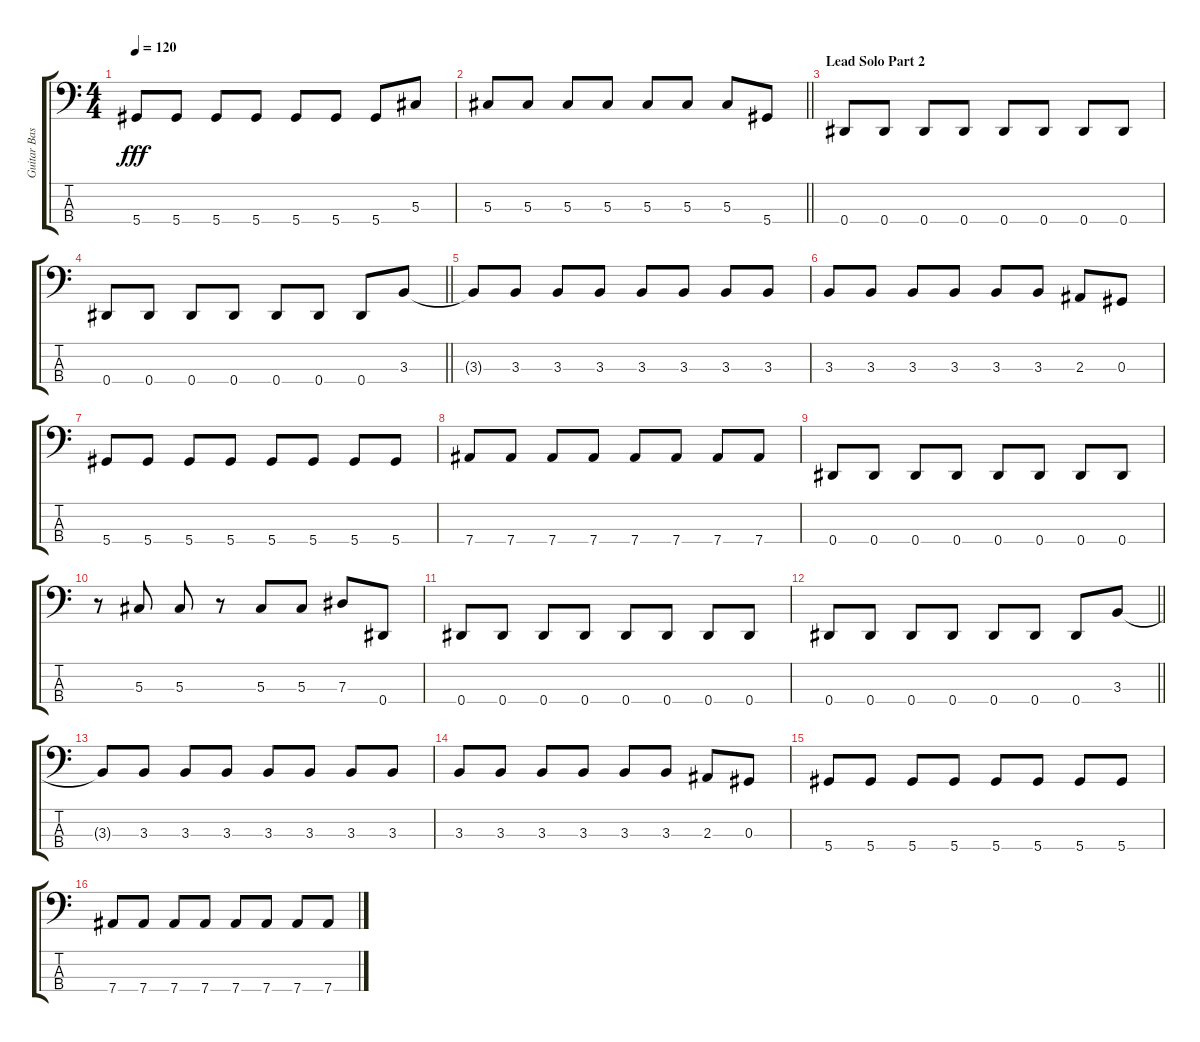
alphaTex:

\track ("Guitar Bass" "Guitar Bas") {instrument electricbassfinger}
\staff {score tabs}
\tuning (Gb2 Db2 Ab1 Eb1) {hide}
\ts (4 4)
\tempo 120
\clef f4
\ks c
5.4.8{dy fff} 5.4.8 5.4.8 5.4.8 5.4.8 5.4.8 5.4.8 5.3.8 |
\barLineRight lightlight
5.3.8 5.3.8 5.3.8 5.3.8 5.3.8 5.3.8 5.3.8 5.4.8 |
\section ("" "Lead Solo Part 2")
0.4.8 0.4.8 0.4.8 0.4.8 0.4.8 0.4.8 0.4.8 0.4.8 |
\barLineRight lightlight
0.4.8 0.4.8 0.4.8 0.4.8 0.4.8 0.4.8 0.4.8 3.3.8 |
3.3{t}.8 3.3.8 3.3.8 3.3.8 3.3.8 3.3.8 3.3.8 3.3.8 |
3.3.8 3.3.8 3.3.8 3.3.8 3.3.8 3.3.8 2.3.8 0.3.8 |
5.4.8 5.4.8 5.4.8 5.4.8 5.4.8 5.4.8 5.4.8 5.4.8 |
7.4.8 7.4.8 7.4.8 7.4.8 7.4.8 7.4.8 7.4.8 7.4.8 |
0.4.8 0.4.8 0.4.8 0.4.8 0.4.8 0.4.8 0.4.8 0.4.8 |
r.8 5.3.8 5.3.8 r.8 5.3.8 5.3.8 7.3.8 0.4.8 |
0.4.8 0.4.8 0.4.8 0.4.8 0.4.8 0.4.8 0.4.8 0.4.8 |
\barLineRight lightlight
0.4.8 0.4.8 0.4.8 0.4.8 0.4.8 0.4.8 0.4.8 3.3.8 |
3.3{t}.8 3.3.8 3.3.8 3.3.8 3.3.8 3.3.8 3.3.8 3.3.8 |
3.3.8 3.3.8 3.3.8 3.3.8 3.3.8 3.3.8 2.3.8 0.3.8 |
5.4.8 5.4.8 5.4.8 5.4.8 5.4.8 5.4.8 5.4.8 5.4.8 |
7.4.8 7.4.8 7.4.8 7.4.8 7.4.8 7.4.8 7.4.8 7.4.8
